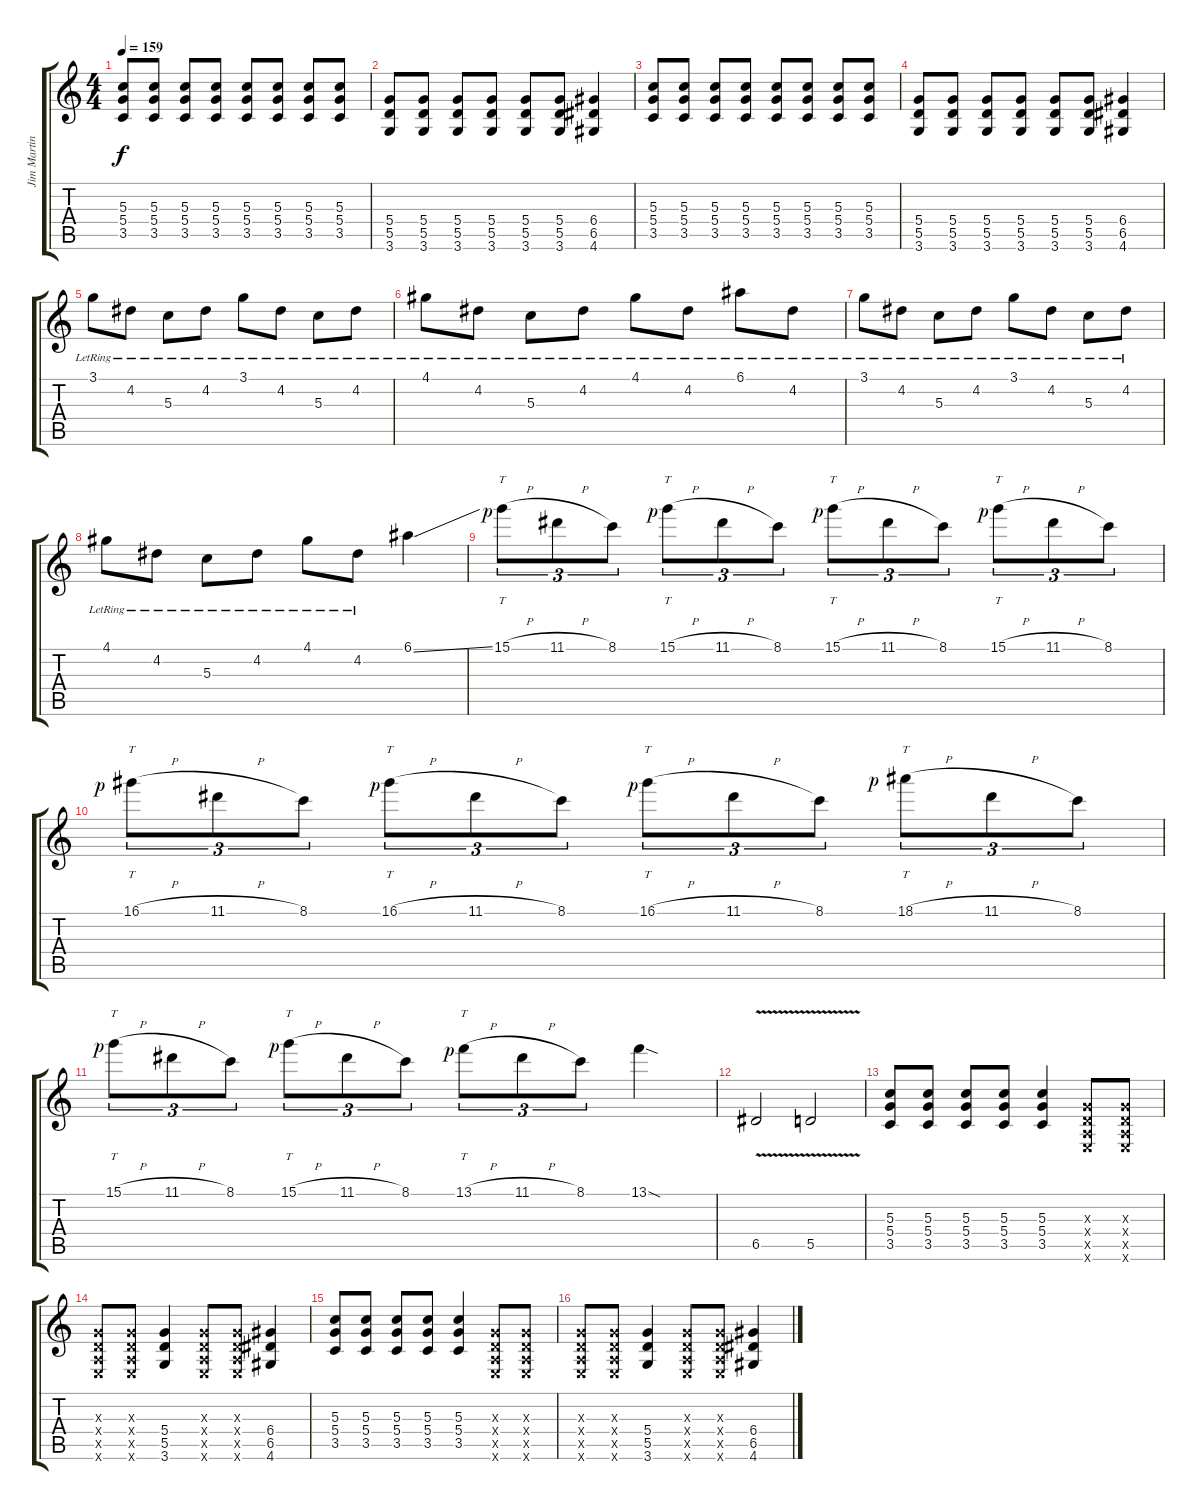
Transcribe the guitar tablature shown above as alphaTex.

\track ("Jim Martin - Guitar" "Jim Martin") {instrument distortionguitar}
\staff {score tabs}
\tuning (E4 B3 G3 D3 A2 E2) {hide}
\ts (4 4)
\tempo 159
\clef g2
\ks c
(5.3 5.4 3.5).8{dy f} (5.3 5.4 3.5).8 (5.3 5.4 3.5).8 (5.3 5.4 3.5).8 (5.3 5.4 3.5).8 (5.3 5.4 3.5).8 (5.3 5.4 3.5).8 (5.3 5.4 3.5).8 |
(5.4 5.5 3.6).8 (5.4 5.5 3.6).8 (5.4 5.5 3.6).8 (5.4 5.5 3.6).8 (5.4 5.5 3.6).8 (5.4 5.5 3.6).8 (6.4 6.5 4.6).4 |
(5.3 5.4 3.5).8 (5.3 5.4 3.5).8 (5.3 5.4 3.5).8 (5.3 5.4 3.5).8 (5.3 5.4 3.5).8 (5.3 5.4 3.5).8 (5.3 5.4 3.5).8 (5.3 5.4 3.5).8 |
(5.4 5.5 3.6).8 (5.4 5.5 3.6).8 (5.4 5.5 3.6).8 (5.4 5.5 3.6).8 (5.4 5.5 3.6).8 (5.4 5.5 3.6).8 (6.4 6.5 4.6).4 |
3.1{lr}.8 4.2{lr}.8 5.3{lr}.8 4.2{lr}.8 3.1{lr}.8 4.2{lr}.8 5.3{lr}.8 4.2{lr}.8 |
4.1{lr}.8 4.2{lr}.8 5.3{lr}.8 4.2{lr}.8 4.1{lr}.8 4.2{lr}.8 6.1{lr}.8 4.2{lr}.8 |
3.1{lr}.8 4.2{lr}.8 5.3{lr}.8 4.2{lr}.8 3.1{lr}.8 4.2{lr}.8 5.3{lr}.8 4.2{lr}.8 |
4.1{lr}.8 4.2{lr}.8 5.3{lr}.8 4.2{lr}.8 4.1{lr}.8 4.2{lr}.8 6.1{ss}.4 |
15.1{h rf 1}.8{tt tu (3 2)} 11.1{h}.8{tu (3 2)} 8.1.8{tu (3 2)} 15.1{h rf 1}.8{tt tu (3 2)} 11.1{h}.8{tu (3 2)} 8.1.8{tu (3 2)} 15.1{h rf 1}.8{tt tu (3 2)} 11.1{h}.8{tu (3 2)} 8.1.8{tu (3 2)} 15.1{h rf 1}.8{tt tu (3 2)} 11.1{h}.8{tu (3 2)} 8.1.8{tu (3 2)} |
16.1{h rf 1}.8{tt tu (3 2)} 11.1{h}.8{tu (3 2)} 8.1.8{tu (3 2)} 16.1{h rf 1}.8{tt tu (3 2)} 11.1{h}.8{tu (3 2)} 8.1.8{tu (3 2)} 16.1{h rf 1}.8{tt tu (3 2)} 11.1{h}.8{tu (3 2)} 8.1.8{tu (3 2)} 18.1{h rf 1}.8{tt tu (3 2)} 11.1{h}.8{tu (3 2)} 8.1.8{tu (3 2)} |
15.1{h rf 1}.8{tt tu (3 2)} 11.1{h}.8{tu (3 2)} 8.1.8{tu (3 2)} 15.1{h rf 1}.8{tt tu (3 2)} 11.1{h}.8{tu (3 2)} 8.1.8{tu (3 2)} 13.1{h rf 1}.8{tt tu (3 2)} 11.1{h}.8{tu (3 2)} 8.1.8{tu (3 2)} 13.1{sod}.4 |
6.5{v}.2 5.5{v}.2 |
(5.3 5.4 3.5).8 (5.3 5.4 3.5).8 (5.3 5.4 3.5).8 (5.3 5.4 3.5).8 (5.3 5.4 3.5).4 (0.3{x} 0.4{x} 0.5{x} 0.6{x}).8 (0.3{x} 0.4{x} 0.5{x} 0.6{x}).8 |
(0.3{x} 0.4{x} 0.5{x} 0.6{x}).8 (0.3{x} 0.4{x} 0.5{x} 0.6{x}).8 (5.4 5.5 3.6).4 (0.3{x} 0.4{x} 0.5{x} 0.6{x}).8 (0.3{x} 0.4{x} 0.5{x} 0.6{x}).8 (6.4 6.5 4.6).4 |
(5.3 5.4 3.5).8 (5.3 5.4 3.5).8 (5.3 5.4 3.5).8 (5.3 5.4 3.5).8 (5.3 5.4 3.5).4 (0.3{x} 0.4{x} 0.5{x} 0.6{x}).8 (0.3{x} 0.4{x} 0.5{x} 0.6{x}).8 |
(0.3{x} 0.4{x} 0.5{x} 0.6{x}).8 (0.3{x} 0.4{x} 0.5{x} 0.6{x}).8 (5.4 5.5 3.6).4 (0.3{x} 0.4{x} 0.5{x} 0.6{x}).8 (0.3{x} 0.4{x} 0.5{x} 0.6{x}).8 (6.4 6.5 4.6).4
